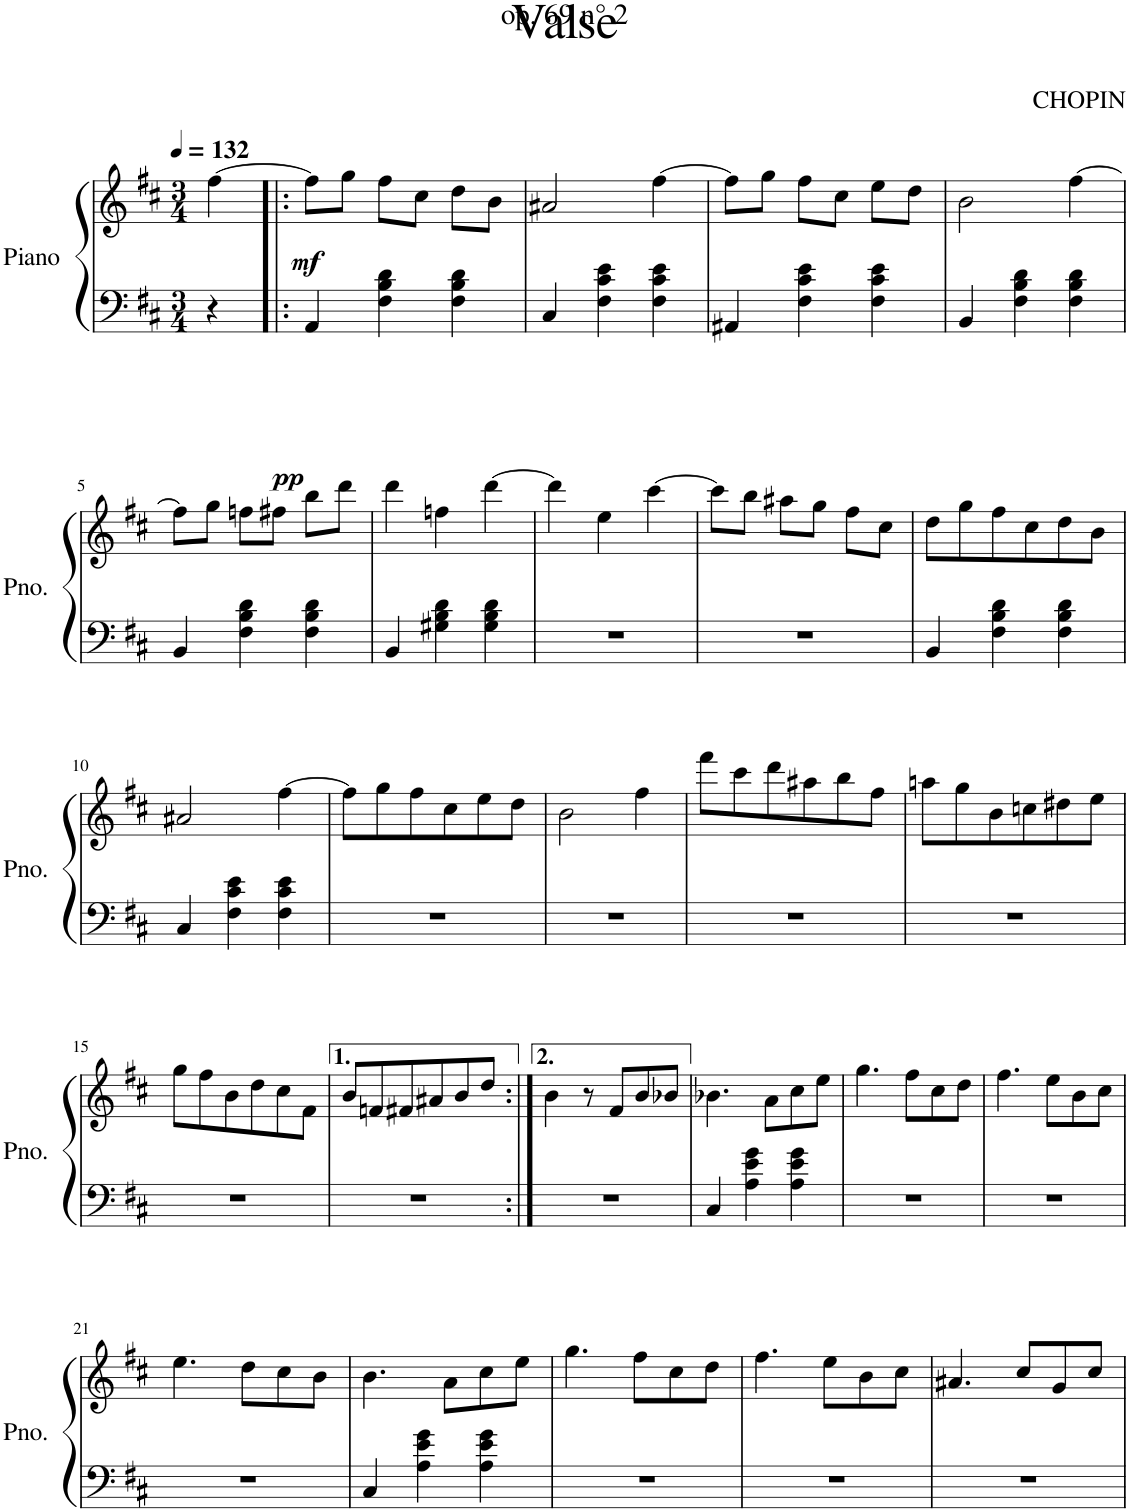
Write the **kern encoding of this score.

**kern	**kern	**dynam
*part1	*part1	*part1
*staff2	*staff1	*staff1/2
*I"Piano	*	*
*I'Pno.	*	*
*clefF4	*clefG2	*
*k[f#c#]	*k[f#c#]	*
*M3/4	*M3/4	*
*MM132	*MM132	*
=	=	=
!	!	!LO:DY:b
4r	[4ff#\	mf
=1!|:	=1!|:	=1!|:
!	!	!LO:DY:b=2
4AA/	8ff#\L]	pp
.	8gg\J	.
4F#\ 4B\ 4d\	8ff#\L	.
.	8cc#\J	.
4F#\ 4B\ 4d\	8dd\L	.
.	8b\J	.
=2	=2	=2
4C#/	2a#X/	.
4F#\ 4c#\ 4e\	.	.
4F#\ 4c#\ 4e\	[4ff#\	.
=3	=3	=3
4AA#X/	8ff#\L]	.
.	8gg\J	.
4F#\ 4c#\ 4e\	8ff#\L	.
.	8cc#\J	.
4F#\ 4c#\ 4e\	8ee\L	.
.	8dd\J	.
=4	=4	=4
4BB/	2b\	.
4F#\ 4B\ 4d\	.	.
4F#\ 4B\ 4d\	[4ff#\	.
!!LO:LB:g=z
=5	=5	=5
4BB/	8ff#\L]	.
.	8gg\J	.
4F#\ 4B\ 4d\	8ffn\L	.
.	8ff#X\J	.
4F#\ 4B\ 4d\	8bb\L	.
.	8ddd\J	.
=6	=6	=6
4BB/	4ddd\	.
4G#X\ 4B\ 4d\	4ffn\	.
4G#\ 4B\ 4d\	[4ddd\	.
=7	=7	=7
2.r	4ddd\]	.
.	4ee\	.
.	[4ccc#\	.
=8	=8	=8
2.r	8ccc#\L]	.
.	8bb\J	.
.	8aa#X\L	.
.	8gg\J	.
.	8ff#\L	.
.	8cc#\J	.
=9	=9	=9
4BB/	8dd\L	.
.	8gg\	.
4F#\ 4B\ 4d\	8ff#\	.
.	8cc#\	.
4F#\ 4B\ 4d\	8dd\	.
.	8b\J	.
!!LO:LB:g=z
=10	=10	=10
4C#/	2a#X/	.
4F#\ 4c#\ 4e\	.	.
4F#\ 4c#\ 4e\	[4ff#\	.
=11	=11	=11
2.r	8ff#\L]	.
.	8gg\	.
.	8ff#\	.
.	8cc#\	.
.	8ee\	.
.	8dd\J	.
=12	=12	=12
2.r	2b\	.
.	4ff#\	.
=13	=13	=13
2.r	8fff#\L	.
.	8ccc#\	.
.	8ddd\	.
.	8aa#X\	.
.	8bb\	.
.	8ff#\J	.
=14	=14	=14
2.r	8aan\L	.
.	8gg\	.
.	8b\	.
.	8ccn\	.
.	8dd#X\	.
.	8ee\J	.
!!LO:LB:g=z
=15	=15	=15
2.r	8gg\L	.
.	8ff#\	.
.	8b\	.
.	8dd\	.
.	8cc#\	.
.	8f#\J	.
=16	=16	=16
2.r	8b/L	.
.	8fn/	.
.	8f#X/	.
.	8a#X/	.
.	8b/	.
.	8dd/J	.
=17:|!	=17:|!	=17:|!
2.r	4b\	.
.	8r	.
.	8f#/L	.
.	8b/	.
.	8b-X/J	.
=18	=18	=18
4C#/	4.b-X\	.
4A\ 4e\ 4g\	.	.
.	8a\L	.
4A\ 4e\ 4g\	8cc#\	.
.	8ee\J	.
=19	=19	=19
2.r	4.gg\	.
.	8ff#\L	.
.	8cc#\	.
.	8dd\J	.
=20	=20	=20
2.r	4.ff#\	.
.	8ee\L	.
.	8b\	.
.	8cc#\J	.
!!LO:LB:g=z
=21	=21	=21
2.r	4.ee\	.
.	8dd\L	.
.	8cc#\	.
.	8b\J	.
=22	=22	=22
4C#/	4.b\	.
4A\ 4e\ 4g\	.	.
.	8a\L	.
4A\ 4e\ 4g\	8cc#\	.
.	8ee\J	.
=23	=23	=23
2.r	4.gg\	.
.	8ff#\L	.
.	8cc#\	.
.	8dd\J	.
=24	=24	=24
2.r	4.ff#\	.
.	8ee\L	.
.	8b\	.
.	8cc#\J	.
=25	=25	=25
2.r	4.a#X/	.
.	8cc#/L	.
.	8g/	.
.	8cc#/J	.
=	=	=
*-	*-	*-
